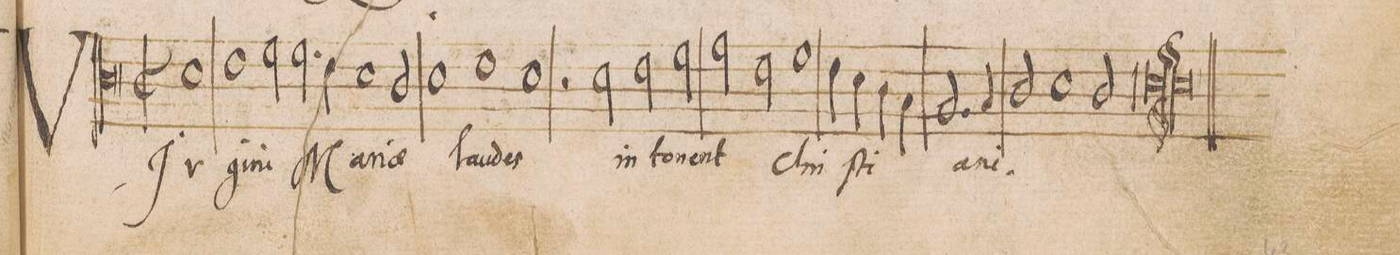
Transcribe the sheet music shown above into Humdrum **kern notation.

**kern	**text	**text
*I"DISCANTVS	*	*
*clefC3	*	*
*k[]	*	*
*met(C|)	*	*
*M2/1	*	*
1d	Vir-	.
1e	-gi-	.
=2-	=2-	=2-
*2\right	*	*
2f\	-ni	.
2.f\	Ma-	.
4e\	.	.
1d\	.	.
=3-	=3-	=3-
2c	-ri-	.
1d	-ae	.
=4-	=4-	=4-
1e	lau-	.
1d	-des	.
=5-	=5-	=5-
2r	.	.
2d\	in-	.
2e\	-to-	.
2f\	.	.
=6-	=6-	=6-
2g\	.	.
2e\	-nent	.
1f	Chri-	.
=7-	=7-	=7-
4e\	-ſti-	.
4d\	.	.
4c\	.	.
4B/	.	.
2.A/	.	.
4B/	.	.
=8-	=8-	=8-
2c/	.	.
1d	.	.
2c/	-a-	.
=9-	=9-	=9-
0dl;;	-ni.	.
=10||	=10||	=10||
*M2/1	*	*
*met(C|)	*	*
*-	*-	*-
